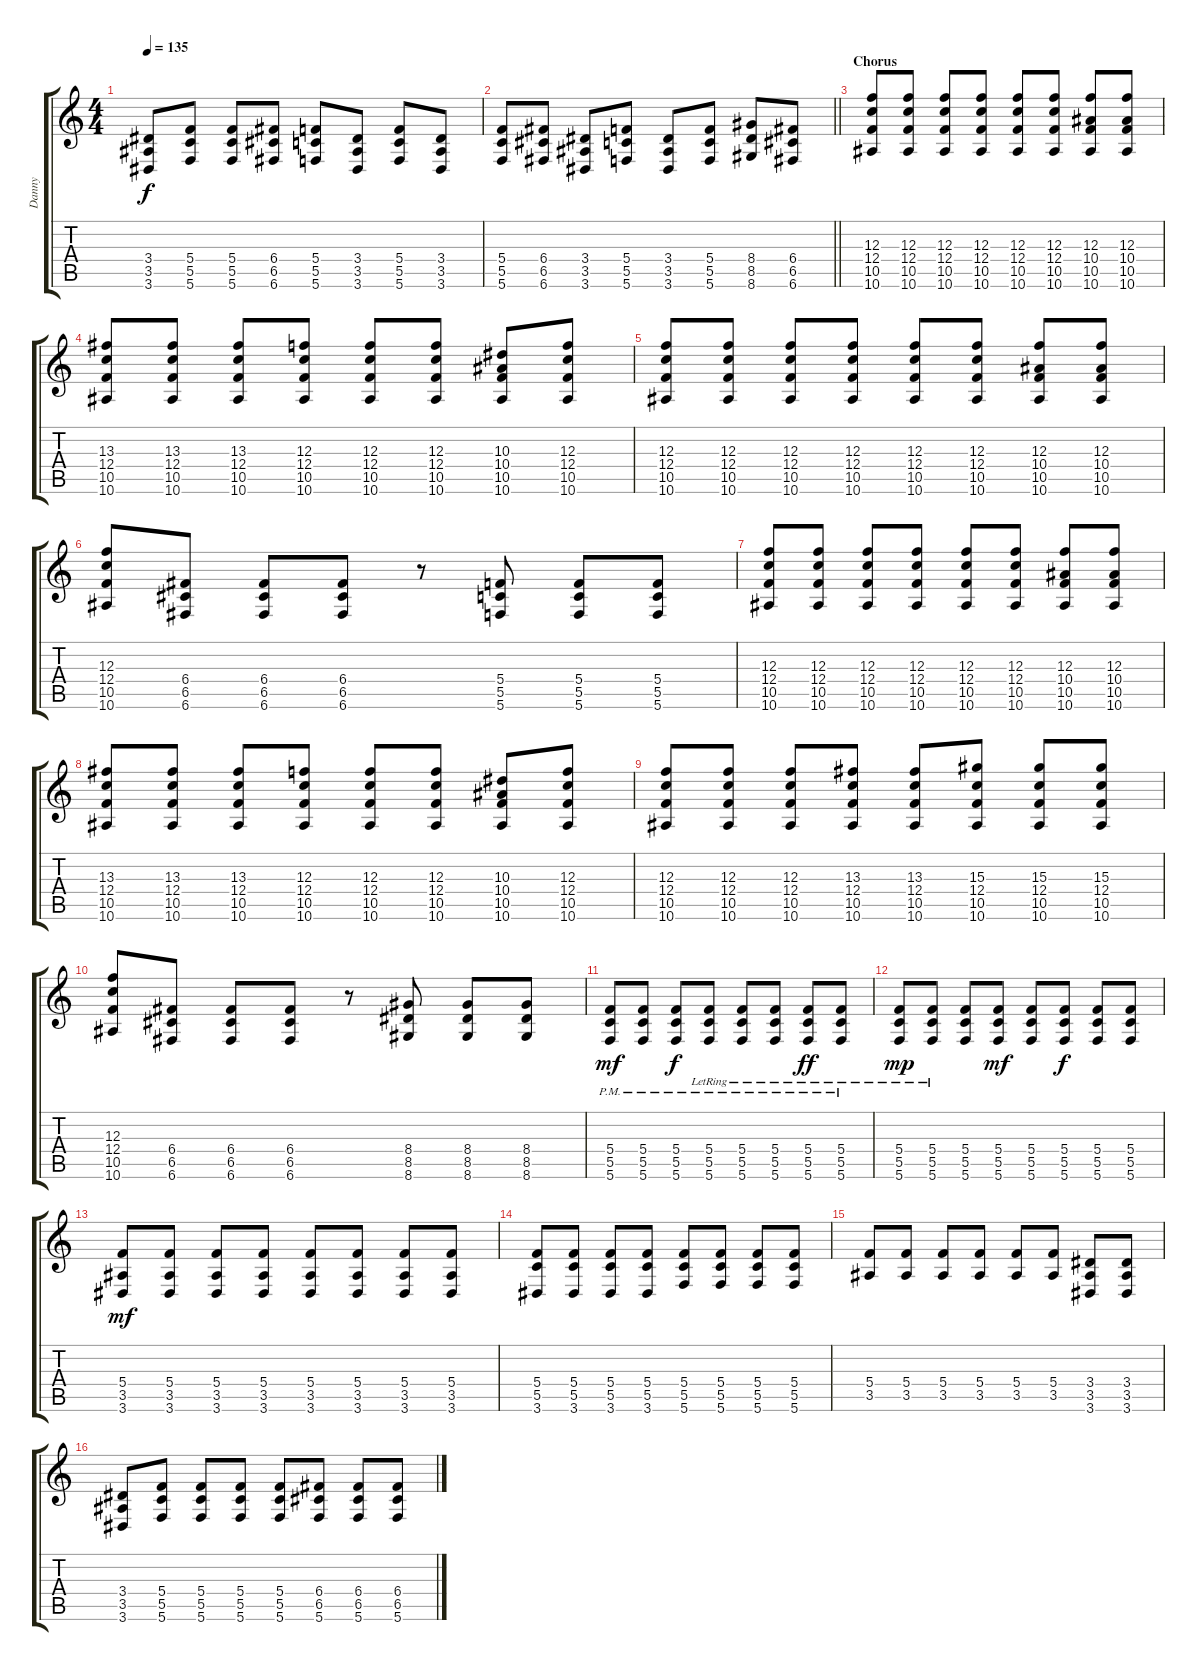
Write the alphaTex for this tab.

\track ("Danny" "Danny") {instrument distortionguitar}
\staff {score tabs}
\tuning (D4 A3 F3 C3 G2 C2) {hide}
\ts (4 4)
\tempo 135
\clef g2
\ks c
(3.4 3.5 3.6).8{dy f} (5.4 5.5 5.6).8 (5.4 5.5 5.6).8 (6.4 6.5 6.6).8 (5.4 5.5 5.6).8 (3.4 3.5 3.6).8 (5.4 5.5 5.6).8 (3.4 3.5 3.6).8 |
\barLineRight lightlight
(5.4 5.5 5.6).8 (6.4 6.5 6.6).8 (3.4 3.5 3.6).8 (5.4 5.5 5.6).8 (3.4 3.5 3.6).8 (5.4 5.5 5.6).8 (8.4 8.5 8.6).8 (6.4 6.5 6.6).8 |
\section ("" "Chorus")
(12.3 12.4 10.5 10.6).8 (12.3 12.4 10.5 10.6).8 (12.3 12.4 10.5 10.6).8 (12.3 12.4 10.5 10.6).8 (12.3 12.4 10.5 10.6).8 (12.3 12.4 10.5 10.6).8 (12.3 10.4 10.5 10.6).8 (12.3 10.4 10.5 10.6).8 |
(13.3 12.4 10.5 10.6).8 (13.3 12.4 10.5 10.6).8 (13.3 12.4 10.5 10.6).8 (12.3 12.4 10.5 10.6).8 (12.3 12.4 10.5 10.6).8 (12.3 12.4 10.5 10.6).8 (10.3 10.4 10.5 10.6).8 (12.3 12.4 10.5 10.6).8 |
(12.3 12.4 10.5 10.6).8 (12.3 12.4 10.5 10.6).8 (12.3 12.4 10.5 10.6).8 (12.3 12.4 10.5 10.6).8 (12.3 12.4 10.5 10.6).8 (12.3 12.4 10.5 10.6).8 (12.3 10.4 10.5 10.6).8 (12.3 10.4 10.5 10.6).8 |
(12.3 12.4 10.5 10.6).8 (6.4 6.5 6.6).8 (6.4 6.5 6.6).8 (6.4 6.5 6.6).8 r.8 (5.4 5.5 5.6).8 (5.4 5.5 5.6).8 (5.4 5.5 5.6).8 |
(12.3 12.4 10.5 10.6).8 (12.3 12.4 10.5 10.6).8 (12.3 12.4 10.5 10.6).8 (12.3 12.4 10.5 10.6).8 (12.3 12.4 10.5 10.6).8 (12.3 12.4 10.5 10.6).8 (12.3 10.4 10.5 10.6).8 (12.3 10.4 10.5 10.6).8 |
(13.3 12.4 10.5 10.6).8 (13.3 12.4 10.5 10.6).8 (13.3 12.4 10.5 10.6).8 (12.3 12.4 10.5 10.6).8 (12.3 12.4 10.5 10.6).8 (12.3 12.4 10.5 10.6).8 (10.3 10.4 10.5 10.6).8 (12.3 12.4 10.5 10.6).8 |
(12.3 12.4 10.5 10.6).8 (12.3 12.4 10.5 10.6).8 (12.3 12.4 10.5 10.6).8 (13.3 12.4 10.5 10.6).8 (13.3 12.4 10.5 10.6).8 (15.3 12.4 10.5 10.6).8 (15.3 12.4 10.5 10.6).8 (15.3 12.4 10.5 10.6).8 |
(12.3 12.4 10.5 10.6).8 (6.4 6.5 6.6).8 (6.4 6.5 6.6).8 (6.4 6.5 6.6).8 r.8 (8.4 8.5 8.6).8 (8.4 8.5 8.6).8 (8.4 8.5 8.6).8 |
(5.4{pm} 5.5{pm} 5.6{pm}).8{dy mf} (5.4{pm} 5.5{pm} 5.6{pm}).8 (5.4{pm} 5.5{pm} 5.6{pm}).8{dy f} (5.4{pm lr} 5.5{pm lr} 5.6{pm lr}).8 (5.4{pm lr} 5.5{pm lr} 5.6{pm lr}).8 (5.4{pm lr} 5.5{pm lr} 5.6{pm lr}).8 (5.4{pm lr} 5.5{pm lr} 5.6{pm lr}).8{dy ff} (5.4{pm lr} 5.5{pm lr} 5.6{pm lr}).8 |
(5.4{lr} 5.5{lr} 5.6{lr}).8{dy mp} (5.4{lr} 5.5{lr} 5.6{lr}).8 (5.4 5.5 5.6).8 (5.4 5.5 5.6).8{dy mf} (5.4 5.5 5.6).8 (5.4 5.5 5.6).8{dy f} (5.4 5.5 5.6).8 (5.4 5.5 5.6).8 |
(5.4 3.5 3.6).8{dy mf} (5.4 3.5 3.6).8 (5.4 3.5 3.6).8 (5.4 3.5 3.6).8 (5.4 3.5 3.6).8 (5.4 3.5 3.6).8 (5.4 3.5 3.6).8 (5.4 3.5 3.6).8 |
(5.4 5.5 3.6).8 (5.4 5.5 3.6).8 (5.4 5.5 3.6).8 (5.4 5.5 3.6).8 (5.4 5.5 5.6).8 (5.4 5.5 5.6).8 (5.4 5.5 5.6).8 (5.4 5.5 5.6).8 |
(5.4 3.5).8 (5.4 3.5).8 (5.4 3.5).8 (5.4 3.5).8 (5.4 3.5).8 (5.4 3.5).8 (3.4 3.5 3.6).8 (3.4 3.5 3.6).8 |
(3.4 3.5 3.6).8 (5.4 5.5 5.6).8 (5.4 5.5 5.6).8 (5.4 5.5 5.6).8 (5.4 5.5 5.6).8 (6.4 6.5 5.6).8 (6.4 6.5 5.6).8 (6.4 6.5 5.6).8
